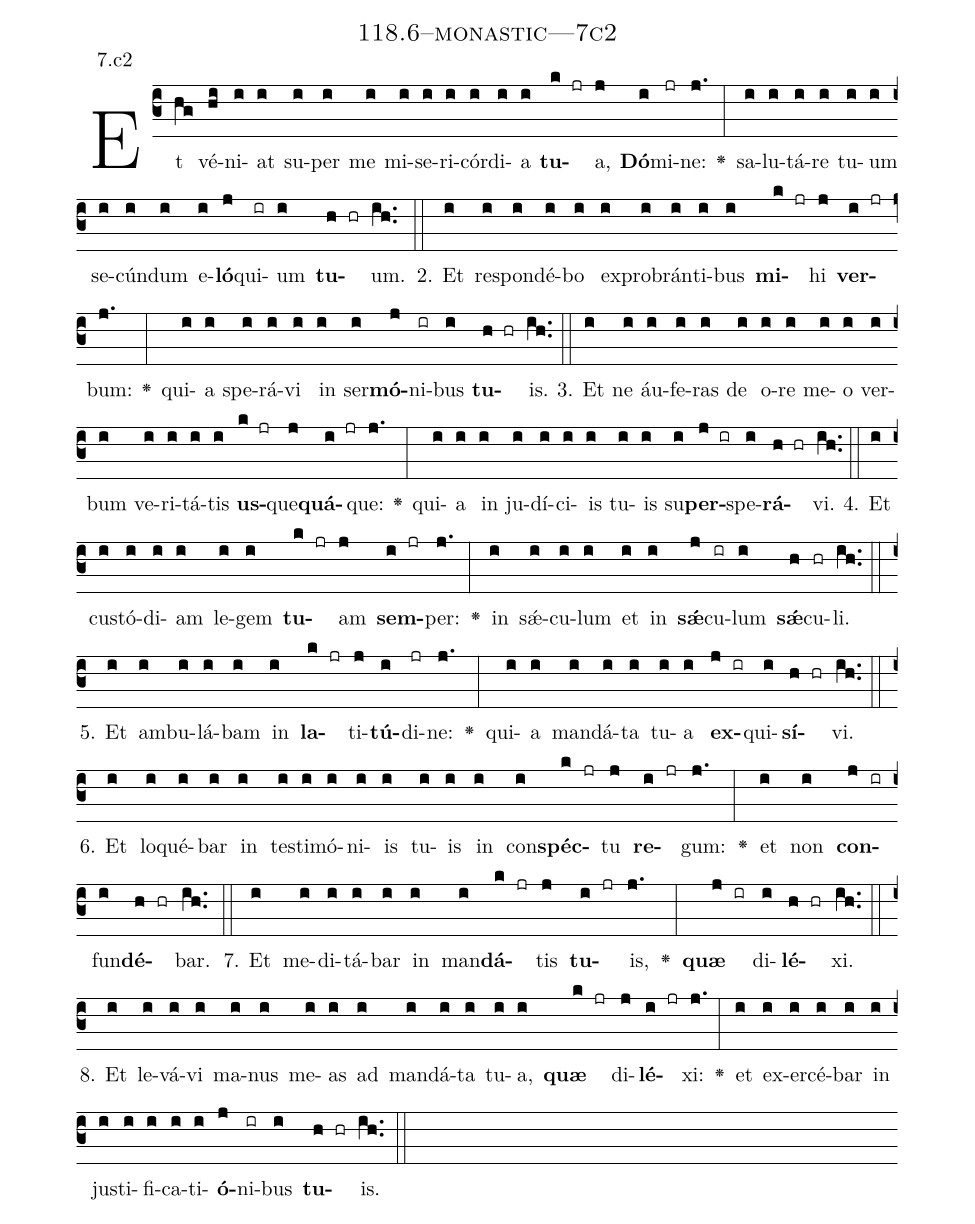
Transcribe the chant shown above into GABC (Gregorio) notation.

name: 118.6--monastic---7c2;
annotation: 7.c2;
%%
(c3)Et(hg) vé(hi)ni(i)at(i) su(i)per(i) me(i) mi(i)se(i)ri(i)cór(i)di(i)a(i) <b>tu</b>(k jr)a,(j) <b>Dó</b>(i)mi(jr)ne:(j.) <v>\greheightstar</v>(:) sa(i)lu(i)tá(i)re(i) tu(i)um(i) se(i)cún(i)dum(i) e(i)<b>ló</b>(j)qui(ir)um(i) <b>tu</b>(h hr)um.(ih..) (::)
2. Et(i) re(i)spon(i)dé(i)bo(i) ex(i)pro(i)brán(i)ti(i)bus(i) <b>mi</b>(k jr)hi(j) <b>ver</b>(i jr)bum:(j.) <v>\greheightstar</v>(:) qui(i)a(i) spe(i)rá(i)vi(i) in(i) ser(i)<b>mó</b>(j)ni(ir)bus(i) <b>tu</b>(h hr)is.(ih..) (::)
3. Et(i) ne(i) áu(i)fe(i)ras(i) de(i) o(i)re(i) me(i)o(i) ver(i)bum(i) ve(i)ri(i)tá(i)tis(i) <b>us</b>(k jr)que(j)<b>quá</b>(i jr)que:(j.) <v>\greheightstar</v>(:) qui(i)a(i) in(i) ju(i)dí(i)ci(i)is(i) tu(i)is(i) su(i)<b>per</b>(j ir)spe(i)<b>rá</b>(h hr)vi.(ih..) (::)
4. Et(i) cus(i)tó(i)di(i)am(i) le(i)gem(i) <b>tu</b>(k jr)am(j) <b>sem</b>(i jr)per:(j.) <v>\greheightstar</v>(:) in(i) sǽ(i)cu(i)lum(i) et(i) in(i) <b>sǽ</b>(j)cu(ir)lum(i) <b>sǽ</b>(h)cu(hr)li.(ih..) (::)
5. Et(i) am(i)bu(i)lá(i)bam(i) in(i) <b>la</b>(k jr)ti(j)<b>tú</b>(i)di(jr)ne:(j.) <v>\greheightstar</v>(:) qui(i)a(i) man(i)dá(i)ta(i) tu(i)a(i) <b>ex</b>(j ir)qui(i)<b>sí</b>(h hr)vi.(ih..) (::)
6. Et(i) lo(i)qué(i)bar(i) in(i) tes(i)ti(i)mó(i)ni(i)is(i) tu(i)is(i) in(i) con(i)<b>spéc</b>(k jr)tu(j) <b>re</b>(i jr)gum:(j.) <v>\greheightstar</v>(:) et(i) non(i) <b>con</b>(j ir)fun(i)<b>dé</b>(h hr)bar.(ih..) (::)
7. Et(i) me(i)di(i)tá(i)bar(i) in(i) man(i)<b>dá</b>(k jr)tis(j) <b>tu</b>(i jr)is,(j.) <v>\greheightstar</v>(:) <b>quæ</b>(j ir) di(i)<b>lé</b>(h hr)xi.(ih..) (::)
8. Et(i) le(i)vá(i)vi(i) ma(i)nus(i) me(i)as(i) ad(i) man(i)dá(i)ta(i) tu(i)a,(i) <b>quæ</b>(k jr) di(j)<b>lé</b>(i jr)xi:(j.) <v>\greheightstar</v>(:) et(i) ex(i)er(i)cé(i)bar(i) in(i) jus(i)ti(i)fi(i)ca(i)ti(i)<b>ó</b>(j)ni(ir)bus(i) <b>tu</b>(h hr)is.(ih..) (::)
